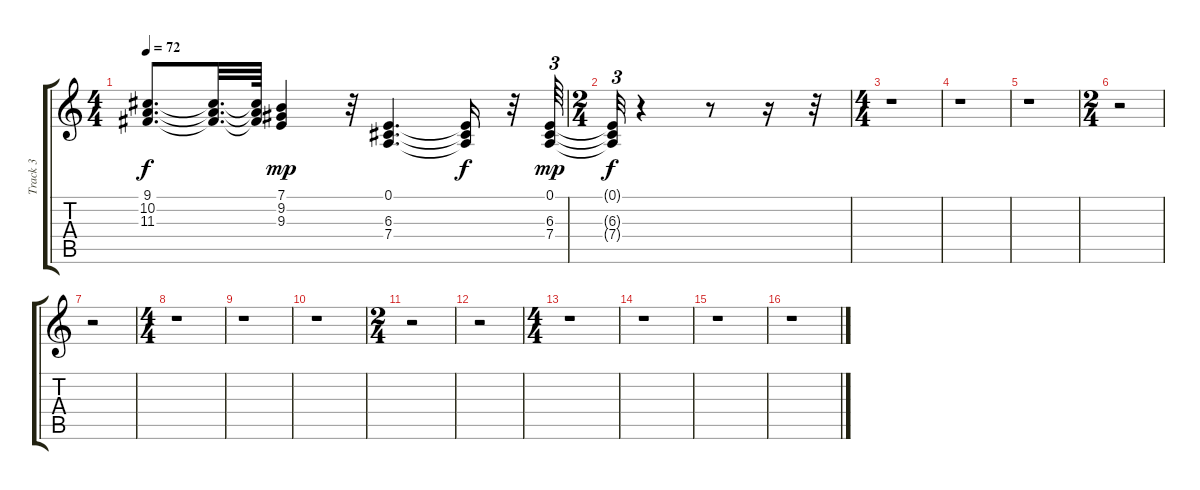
\track ("Track 3" "Track 3") {instrument synthstrings2}
\staff {score tabs}
\tuning (E4 B3 G3 D3 A2 E2) {hide}
\ts (4 4)
\tempo 72
\clef g2
\ks c
(9.1{t} 10.2{t} 11.3{t}).8{d dy f} (9.1{t} 10.2{t} 11.3{t}).32{d} (9.1{t} 10.2{t} 11.3{t}).64 (7.1 9.2 9.3).4{dy mp} r.32 (0.1 6.3 7.4).4{d} (0.1{t} 6.3{t} 7.4{t}).16{dy f} r.32 (0.1 6.3 7.4).64{tu (3 2) dy mp} |
\ts (2 4)
(0.1{t} 6.3{t} 7.4{t}).32{tu (3 2) dy f} r.4 r.8 r.16 r.32 |
\ts (4 4)
r.1 |
r.1 |
r.1 |
\ts (2 4)
r.2 |
r.2 |
\ts (4 4)
r.1 |
r.1 |
r.1 |
\ts (2 4)
r.2 |
r.2 |
\ts (4 4)
r.1 |
r.1 |
r.1 |
r.1
